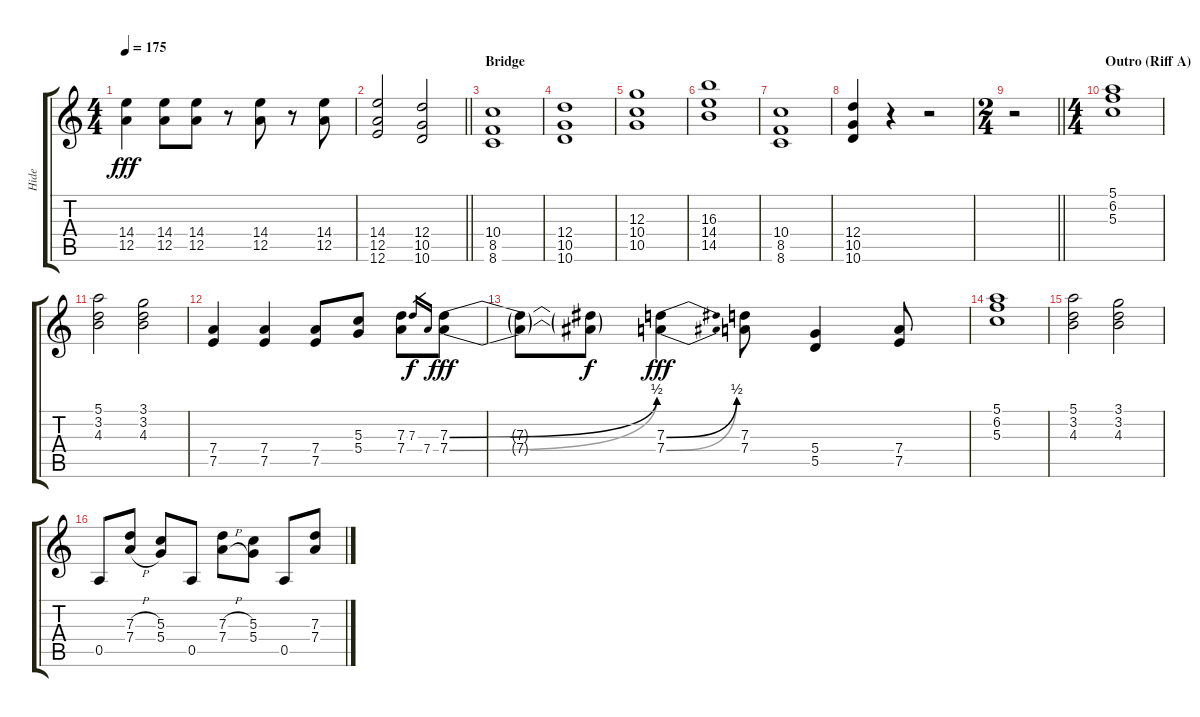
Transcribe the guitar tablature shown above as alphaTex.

\track ("Hide" "Hide") {instrument distortionguitar}
\staff {score tabs}
\tuning (E4 B3 G3 D3 A2 E2) {hide}
\ts (4 4)
\tempo 175
\clef g2
\ks c
(14.4 12.5).4{dy fff} (14.4 12.5).8 (14.4 12.5).8 r.8 (14.4 12.5).8 r.8 (14.4 12.5).8 |
\barLineRight lightlight
(14.4 12.5 12.6).2 (12.4 10.5 10.6).2 |
\section ("" "Bridge")
(10.4 8.5 8.6).1 |
(12.4 10.5 10.6).1 |
(12.3 10.4 10.5).1 |
(16.3 14.4 14.5).1 |
(10.4 8.5 8.6).1 |
(12.4 10.5 10.6).4 r.4 r.2 |
\ts (2 4)
\barLineRight lightlight
r.2 |
\ts (4 4)
\section ("" "Outro (Riff A)")
(5.1 6.2 5.3).1 |
(5.1 3.2 4.3).2 (3.1 3.2 4.3).2 |
(7.4 7.5).4 (7.4 7.5).4 (7.4 7.5).8 (5.3 5.4).8 (7.3 7.4).8 7.3.16{gr dy f} 7.4.16{gr} (7.3{be (bend 0 0 60 2)} 7.4{be (bend 0 0 60 2)}).8{dy fff} |
(7.3{t} 7.4{t}).8 (7.3{t} 7.4{t}).8{dy f} (7.3{be (bend 0 0 60 2)} 7.4{be (bend 0 0 60 2)}).4{dy fff} (7.3 7.4).8 (5.4 5.5).4 (7.4 7.5).8 |
(5.1 6.2 5.3).1 |
(5.1 3.2 4.3).2 (3.1 3.2 4.3).2 |
0.5.8 (7.3{h} 7.4{h}).8 (5.3 5.4).8 0.5.8 (7.3{h} 7.4{h}).8 (5.3 5.4).8 0.5.8 (7.3 7.4).8
